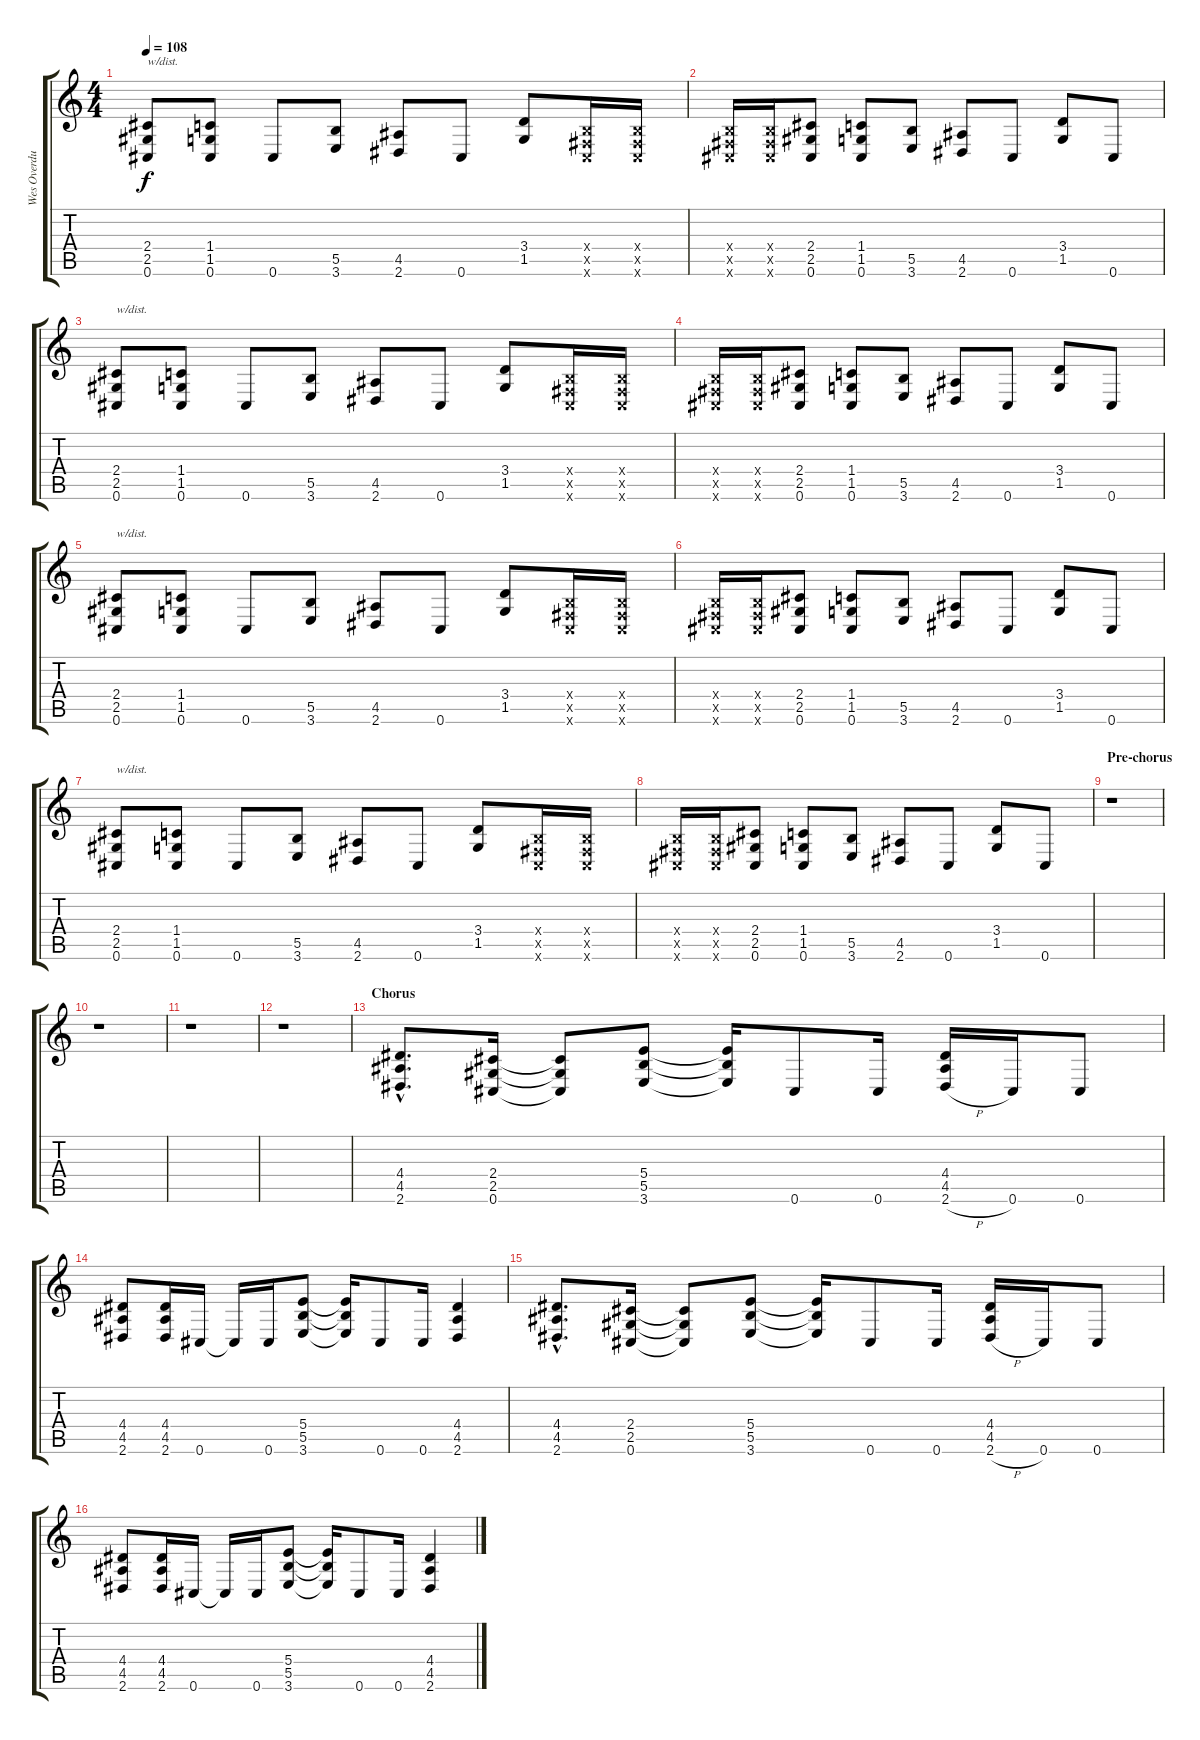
\track ("Wes Overdub" "Wes Overdu") {instrument distortionguitar}
\staff {score tabs}
\tuning (Db4 Ab3 E3 B2 Gb2 Db2) {hide}
\ts (4 4)
\tempo 108
\clef g2
\ks c
(2.4 2.5 0.6).8{txt "w/dist." dy f instrument distortionguitar} (1.4 1.5 0.6).8 0.6.8 (5.5 3.6).8 (4.5 2.6).8 0.6.8 (3.4 1.5).8 (0.4{x} 0.5{x} 0.6{x}).16 (0.4{x} 0.5{x} 0.6{x}).16 |
(0.4{x} 0.5{x} 0.6{x}).16 (0.4{x} 0.5{x} 0.6{x}).16 (2.4 2.5 0.6).8 (1.4 1.5 0.6).8 (5.5 3.6).8 (4.5 2.6).8 0.6.8 (3.4 1.5).8 0.6.8 |
(2.4 2.5 0.6).8{txt "w/dist." instrument distortionguitar} (1.4 1.5 0.6).8 0.6.8 (5.5 3.6).8 (4.5 2.6).8 0.6.8 (3.4 1.5).8 (0.4{x} 0.5{x} 0.6{x}).16 (0.4{x} 0.5{x} 0.6{x}).16 |
(0.4{x} 0.5{x} 0.6{x}).16 (0.4{x} 0.5{x} 0.6{x}).16 (2.4 2.5 0.6).8 (1.4 1.5 0.6).8 (5.5 3.6).8 (4.5 2.6).8 0.6.8 (3.4 1.5).8 0.6.8 |
(2.4 2.5 0.6).8{txt "w/dist." instrument distortionguitar} (1.4 1.5 0.6).8 0.6.8 (5.5 3.6).8 (4.5 2.6).8 0.6.8 (3.4 1.5).8 (0.4{x} 0.5{x} 0.6{x}).16 (0.4{x} 0.5{x} 0.6{x}).16 |
(0.4{x} 0.5{x} 0.6{x}).16 (0.4{x} 0.5{x} 0.6{x}).16 (2.4 2.5 0.6).8 (1.4 1.5 0.6).8 (5.5 3.6).8 (4.5 2.6).8 0.6.8 (3.4 1.5).8 0.6.8 |
(2.4 2.5 0.6).8{txt "w/dist." instrument distortionguitar} (1.4 1.5 0.6).8 0.6.8 (5.5 3.6).8 (4.5 2.6).8 0.6.8 (3.4 1.5).8 (0.4{x} 0.5{x} 0.6{x}).16 (0.4{x} 0.5{x} 0.6{x}).16 |
(0.4{x} 0.5{x} 0.6{x}).16 (0.4{x} 0.5{x} 0.6{x}).16 (2.4 2.5 0.6).8 (1.4 1.5 0.6).8 (5.5 3.6).8 (4.5 2.6).8 0.6.8 (3.4 1.5).8 0.6.8 |
\section ("" "Pre-chorus")
r.1 |
r.1 |
r.1 |
r.1 |
\section ("" "Chorus")
(4.4{hac} 4.5{hac} 2.6{hac}).8{d} (2.4 2.5 0.6).16 (2.4{t} 2.5{t} 0.6{t}).8 (5.4 5.5 3.6).8 (5.4{t} 5.5{t} 3.6{t}).16 0.6.8 0.6.16 (4.4 4.5 2.6{h}).16 0.6.16 0.6.8 |
(4.4 4.5 2.6).8 (4.4 4.5 2.6).16 0.6.16 0.6{t}.16 0.6.16 (5.4 5.5 3.6).8 (5.4{t} 5.5{t} 3.6{t}).16 0.6.8 0.6.16 (4.4 4.5 2.6).4 |
(4.4{hac} 4.5{hac} 2.6{hac}).8{d} (2.4 2.5 0.6).16 (2.4{t} 2.5{t} 0.6{t}).8 (5.4 5.5 3.6).8 (5.4{t} 5.5{t} 3.6{t}).16 0.6.8 0.6.16 (4.4 4.5 2.6{h}).16 0.6.16 0.6.8 |
(4.4 4.5 2.6).8 (4.4 4.5 2.6).16 0.6.16 0.6{t}.16 0.6.16 (5.4 5.5 3.6).8 (5.4{t} 5.5{t} 3.6{t}).16 0.6.8 0.6.16 (4.4 4.5 2.6).4
